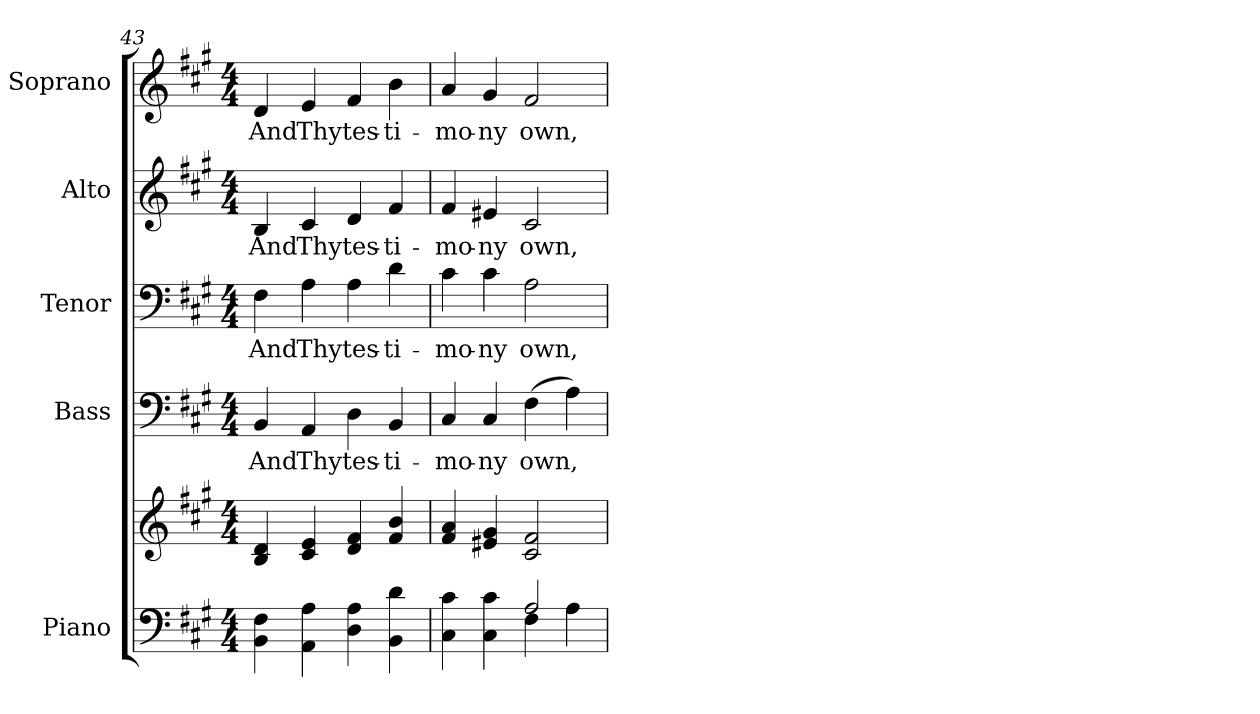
**kern	**kern	**kern	**text	**kern	**text	**kern	**text	**kern	**text
*part5	*part5	*part4	*part4	*part3	*part3	*part2	*part2	*part1	*part1
*staff6	*staff5	*staff4	*staff4	*staff3	*staff3	*staff2	*staff2	*staff1	*staff1
*I"Piano	*	*I"Bass	*	*I"Tenor	*	*I"Alto	*	*I"Soprano	*
*I'Pno.	*	*I'B.	*	*I'T.	*	*I'A.	*	*I'S.	*
!!LO:PB:g=z
*clefF4	*clefG2	*clefF4	*	*clefF4	*	*clefG2	*	*clefG2	*
*k[f#c#g#]	*k[f#c#g#]	*k[f#c#g#]	*	*k[f#c#g#]	*	*k[f#c#g#]	*	*k[f#c#g#]	*
*A:	*A:	*A:	*	*A:	*	*A:	*	*A:	*
*M4/4	*M4/4	*M4/4	*	*M4/4	*	*M4/4	*	*M4/4	*
=43	=43	=43	=43	=43	=43	=43	=43	=43	=43
!	!	!	!LO:LY:b:color=#000000	!	!	!	!	!	!
!	!	!	!	!	!LO:LY:b:color=#000000	!	!	!	!
!	!	!	!	!	!	!	!LO:LY:b:color=#000000	!	!
!	!	!	!	!	!	!	!	!	!LO:LY:b:color=#000000
4BBi\ 4F#i	4Bi/ 4di	4BBi/	And	4F#i\	And	4Bi/	And	4di/	And
!	!	!	!LO:LY:b:color=#000000	!	!	!	!	!	!
!	!	!	!	!	!LO:LY:b:color=#000000	!	!	!	!
!	!	!	!	!	!	!	!LO:LY:b:color=#000000	!	!
!	!	!	!	!	!	!	!	!	!LO:LY:b:color=#000000
4AAi\ 4Ai	4c#i/ 4ei	4AAi/	Thy	4Ai\	Thy	4c#i/	Thy	4ei/	Thy
!	!	!	!LO:LY:b:color=#000000	!	!	!	!	!	!
!	!	!	!	!	!LO:LY:b:color=#000000	!	!	!	!
!	!	!	!	!	!	!	!LO:LY:b:color=#000000	!	!
!	!	!	!	!	!	!	!	!	!LO:LY:b:color=#000000
4Di\ 4Ai	4di/ 4f#i	4Di\	tes-	4Ai\	tes-	4di/	tes-	4f#i/	tes-
!	!	!	!LO:LY:b:color=#000000	!	!	!	!	!	!
!	!	!	!	!	!LO:LY:b:color=#000000	!	!	!	!
!	!	!	!	!	!	!	!LO:LY:b:color=#000000	!	!
!	!	!	!	!	!	!	!	!	!LO:LY:b:color=#000000
4BBi\ 4di	4f#i/ 4bi	4BBi/	-ti-	4di\	-ti-	4f#i/	-ti-	4bi\	-ti-
=44	=44	=44	=44	=44	=44	=44	=44	=44	=44
*^	*	*	*	*	*	*	*	*	*
!	!	!	!	!LO:LY:b:color=#000000	!	!	!	!	!	!
!	!	!	!	!	!	!LO:LY:b:color=#000000	!	!	!	!
!	!	!	!	!	!	!	!	!LO:LY:b:color=#000000	!	!
!	!	!	!	!	!	!	!	!	!	!LO:LY:b:color=#000000
4C#i\ 4c#i	2ryy	4f#i/ 4ai	4C#i/	-mo-	4c#i\	-mo-	4f#i/	-mo-	4ai/	-mo-
!	!	!	!	!LO:LY:b:color=#000000	!	!	!	!	!	!
!	!	!	!	!	!	!LO:LY:b:color=#000000	!	!	!	!
!	!	!	!	!	!	!	!	!LO:LY:b:color=#000000	!	!
!	!	!	!	!	!	!	!	!	!	!LO:LY:b:color=#000000
4C#i\ 4c#i	.	4e#Xi/ 4g#i	4C#i/	-ny	4c#i\	-ny	4e#Xi/	-ny	4g#i/	-ny
!	!	!	!	!LO:LY:b:color=#000000	!	!	!	!	!	!
!	!	!	!	!	!	!LO:LY:b:color=#000000	!	!	!	!
!	!	!	!	!	!	!	!	!LO:LY:b:color=#000000	!	!
!	!	!	!	!	!	!	!	!	!	!LO:LY:b:color=#000000
2Ai/	4F#i\	2c#i/ 2f#i	(4F#i\	own,	2Ai\	own,	2c#i/	own,	2f#i/	own,
.	4Ai\	.	4Ai\)	.	.	.	.	.	.	.
*v	*v	*	*	*	*	*	*	*	*	*
=	=	=	=	=	=	=	=	=	=
*-	*-	*-	*-	*-	*-	*-	*-	*-	*-
